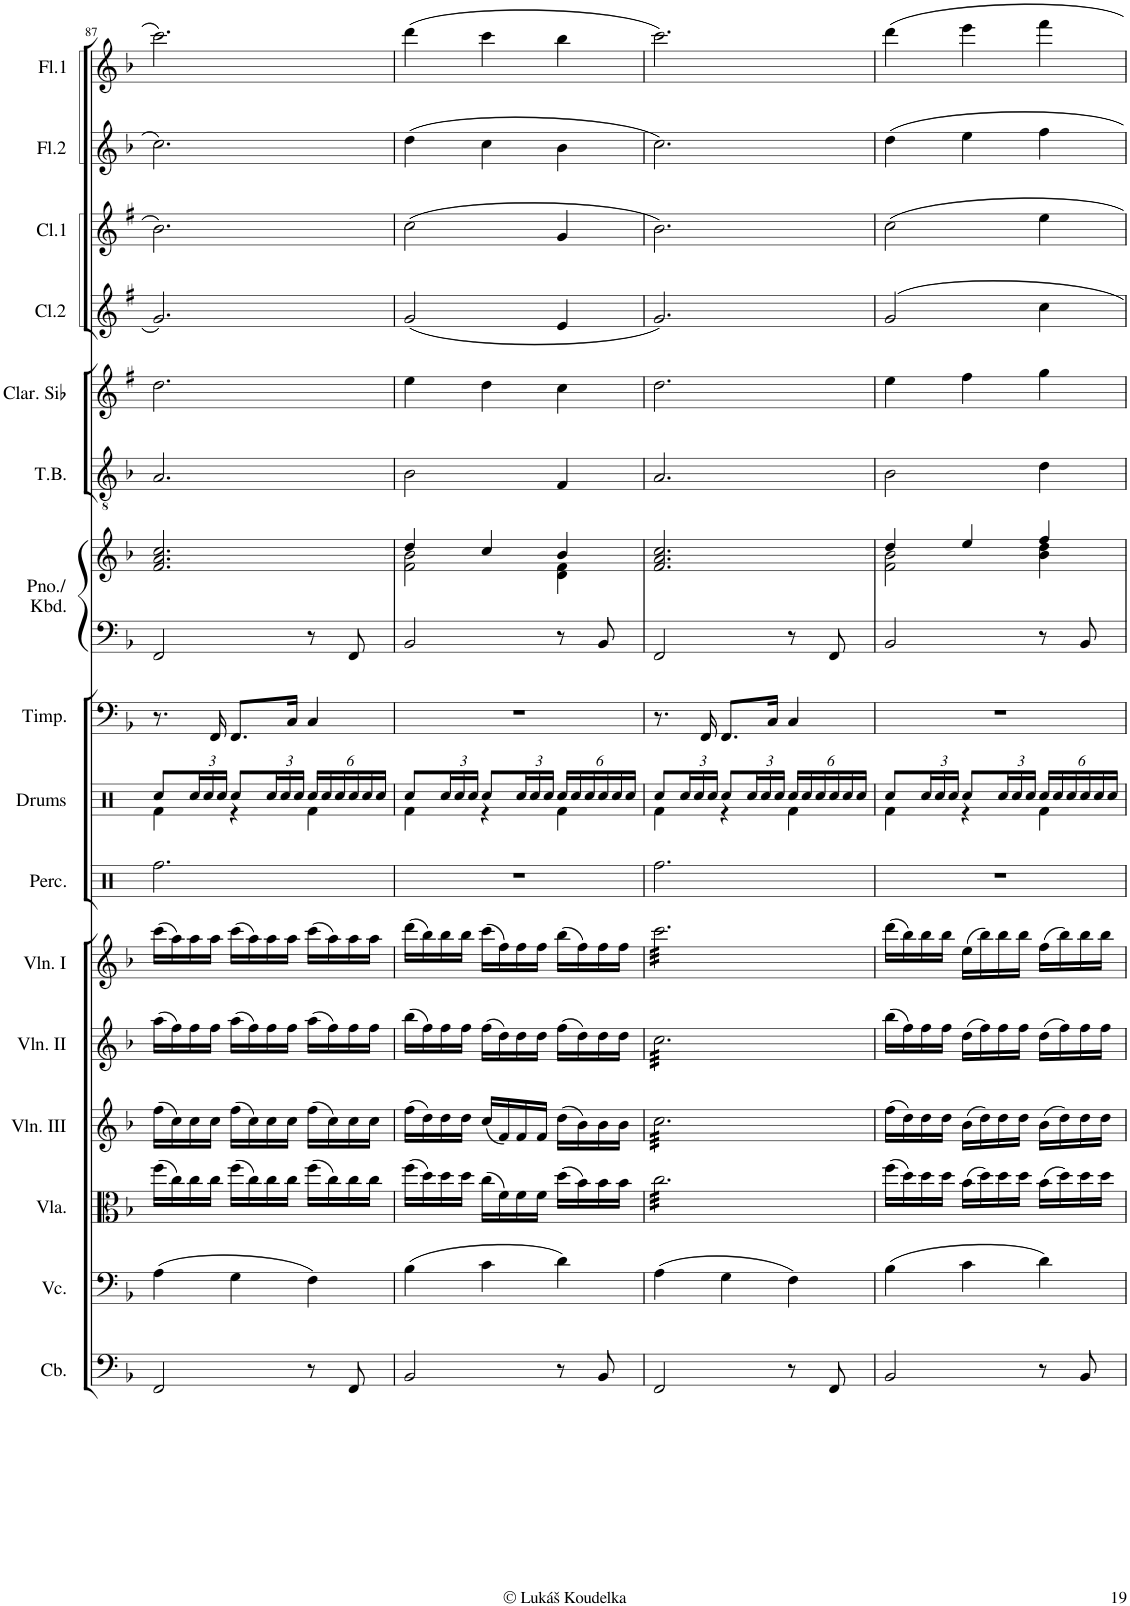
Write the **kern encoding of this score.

**kern	**kern	**kern	**kern	**kern	**kern	**kern	**kern	**kern	**kern	**kern	**kern	**kern	**kern	**kern	**kern	**kern
*part16	*part15	*part14	*part13	*part12	*part11	*part10	*part9	*part8	*part7	*part7	*part6	*part5	*part4	*part3	*part2	*part1
*staff17	*staff16	*staff15	*staff14	*staff13	*staff12	*staff11	*staff10	*staff9	*staff8	*staff7	*staff6	*staff5	*staff4	*staff3	*staff2	*staff1
*I"Contrabass (Bass Guitar)	*I"Violoncello	*I"Viola	*I"Violin III (optional - replace Viola)	*I"Violin II	*I"Violin I	*I"Percussion (Tam-Tam, Glock., Cl.Cymb)	*I"Drums	*I"Timpani	*I"Piano/ Keyboard (optional)	*	*I"Tenor Bass	*I"Clarinette en Sib	*I"2nd Clarinet in Bb	*I"1st Clarinet in Bb	*I"2nd Flute	*I"1st Flute
*I'Cb.	*I'Vc.	*I'Vla.	*I'Vln. III	*I'Vln. II	*I'Vln. I	*I'Perc.	*I'Drums	*I'Timp.	*I'Pno./ Kbd.	*	*I'T.B.	*I'Clar. Sib	*I'Cl.2	*I'Cl.1	*I'Fl.2	*I'Fl.1
!!LO:PB:g=z
*clefF4	*clefF4	*clefC3	*clefG2	*clefG2	*clefG2	*clefX	*clefX	*clefF4	*clefF4	*clefG2	*clefGv2	*clefG2	*clefG2	*clefG2	*clefG2	*clefG2
*Trd7c12	*	*	*	*	*	*	*	*	*	*	*	*Trd1c2	*Trd1c2	*Trd1c2	*	*
*k[b-]	*k[b-]	*k[b-]	*k[b-]	*k[b-]	*k[b-]	*k[]	*k[]	*k[b-]	*k[b-]	*k[b-]	*k[b-]	*k[f#]	*k[f#]	*k[f#]	*k[b-]	*k[b-]
*M3/4	*M3/4	*M3/4	*M3/4	*M3/4	*M3/4	*M3/4	*M3/4	*M3/4	*M3/4	*M3/4	*M3/4	*M3/4	*M3/4	*M3/4	*M3/4	*M3/4
=87	=87	=87	=87	=87	=87	=87	=87	=87	=87	=87	=87	=87	=87	=87	=87	=87
*	*	*	*	*	*	*	*^	*	*	*	*	*	*	*	*	*
2FF/	(4A\	(16ff\LL	(16ff\LL	(16aa\LL	(16ccc\LL	2.Rff\	8Rcc/L	4Rf\	8.r	2FF/	2.f/ 2.a/ 2.cc/	2.A/	2.dd\	2.g/	2.b\	2.cc\	2.ccc\
.	.	16cc\)	16cc\)	16ff\)	16aa\)	.	.	.	.	.	.	.	.	.	.	.	.
*	*	*	*	*	*	*	*Xbrackettup	*	*	*	*	*	*	*	*	*	*
.	.	16cc\	16cc\	16ff\	16aa\	.	24Rcc/L	.	.	.	.	.	.	.	.	.	.
.	.	.	.	.	.	.	24Rcc/	.	.	.	.	.	.	.	.	.	.
.	.	16cc\JJ	16cc\JJ	16ff\JJ	16aa\JJ	.	.	.	16FF/	.	.	.	.	.	.	.	.
.	.	.	.	.	.	.	24Rcc/JJ	.	.	.	.	.	.	.	.	.	.
.	4G\	(16ff\LL	(16ff\LL	(16aa\LL	(16ccc\LL	.	8Rcc/L	4r	8.FF/L	.	.	.	.	.	.	.	.
.	.	16cc\)	16cc\)	16ff\)	16aa\)	.	.	.	.	.	.	.	.	.	.	.	.
.	.	16cc\	16cc\	16ff\	16aa\	.	24Rcc/L	.	.	.	.	.	.	.	.	.	.
.	.	.	.	.	.	.	24Rcc/	.	.	.	.	.	.	.	.	.	.
.	.	16cc\JJ	16cc\JJ	16ff\JJ	16aa\JJ	.	.	.	16C/Jk	.	.	.	.	.	.	.	.
.	.	.	.	.	.	.	24Rcc/JJ	.	.	.	.	.	.	.	.	.	.
8r	4F\)	(16ff\LL	(16ff\LL	(16aa\LL	(16ccc\LL	.	24Rcc/LL	4Rf\	4C/	8r	.	.	.	.	.	.	.
.	.	.	.	.	.	.	24Rcc/	.	.	.	.	.	.	.	.	.	.
.	.	16cc\)	16cc\)	16ff\)	16aa\)	.	.	.	.	.	.	.	.	.	.	.	.
.	.	.	.	.	.	.	24Rcc/	.	.	.	.	.	.	.	.	.	.
8FF/	.	16cc\	16cc\	16ff\	16aa\	.	24Rcc/	.	.	8FF/	.	.	.	.	.	.	.
.	.	.	.	.	.	.	24Rcc/	.	.	.	.	.	.	.	.	.	.
.	.	16cc\JJ	16cc\JJ	16ff\JJ	16aa\JJ	.	.	.	.	.	.	.	.	.	.	.	.
.	.	.	.	.	.	.	24Rcc/JJ	.	.	.	.	.	.	.	.	.	.
=88	=88	=88	=88	=88	=88	=88	=88	=88	=88	=88	=88	=88	=88	=88	=88	=88	=88
*	*	*	*	*	*	*	*	*	*	*	*^	*	*	*	*	*	*
2BB-/	(4B-\	(16ff\LL	(16ff\LL	(16bb-\LL	(16ddd\LL	2.r	8Rcc/L	4Rf\	2.r	2BB-/	4dd/	2f\ 2b-\	2B-\	4ee\	(2g/	(2cc\	(4dd\	(4ddd\
.	.	16dd\)	16dd\)	16ff\)	16bb-\)	.	.	.	.	.	.	.	.	.	.	.	.	.
.	.	16dd\	16dd\	16ff\	16bb-\	.	24Rcc/L	.	.	.	.	.	.	.	.	.	.	.
.	.	.	.	.	.	.	24Rcc/	.	.	.	.	.	.	.	.	.	.	.
.	.	16dd\JJ	16dd\JJ	16ff\JJ	16bb-\JJ	.	.	.	.	.	.	.	.	.	.	.	.	.
.	.	.	.	.	.	.	24Rcc/JJ	.	.	.	.	.	.	.	.	.	.	.
.	4c\	(16cc\LL	(16cc/LL	(16ff\LL	(16ccc\LL	.	8Rcc/L	4r	.	.	4cc/	.	.	4dd\	.	.	4cc\	4ccc\
.	.	16f\)	16f/)	16dd\)	16ff\)	.	.	.	.	.	.	.	.	.	.	.	.	.
.	.	16f\	16f/	16dd\	16ff\	.	24Rcc/L	.	.	.	.	.	.	.	.	.	.	.
.	.	.	.	.	.	.	24Rcc/	.	.	.	.	.	.	.	.	.	.	.
.	.	16f\JJ	16f/JJ	16dd\JJ	16ff\JJ	.	.	.	.	.	.	.	.	.	.	.	.	.
.	.	.	.	.	.	.	24Rcc/JJ	.	.	.	.	.	.	.	.	.	.	.
8r	4d\)	(16dd\LL	(16dd\LL	(16ff\LL	(16bb-\LL	.	24Rcc/LL	4Rf\	.	8r	4b-/	4d\ 4f\	4F/	4cc\	4e/	4g/	4b-\	4bb-\
.	.	.	.	.	.	.	24Rcc/	.	.	.	.	.	.	.	.	.	.	.
.	.	16b-\)	16b-\)	16dd\)	16ff\)	.	.	.	.	.	.	.	.	.	.	.	.	.
.	.	.	.	.	.	.	24Rcc/	.	.	.	.	.	.	.	.	.	.	.
8BB-/	.	16b-\	16b-\	16dd\	16ff\	.	24Rcc/	.	.	8BB-/	.	.	.	.	.	.	.	.
.	.	.	.	.	.	.	24Rcc/	.	.	.	.	.	.	.	.	.	.	.
.	.	16b-\JJ	16b-\JJ	16dd\JJ	16ff\JJ	.	.	.	.	.	.	.	.	.	.	.	.	.
.	.	.	.	.	.	.	24Rcc/JJ	.	.	.	.	.	.	.	.	.	.	.
*	*	*	*	*	*	*	*	*	*	*	*v	*v	*	*	*	*	*	*
=89	=89	=89	=89	=89	=89	=89	=89	=89	=89	=89	=89	=89	=89	=89	=89	=89	=89
*	*	*tremolo	*	*	*	*	*	*	*	*	*	*	*	*	*	*	*
*	*	*	*tremolo	*	*	*	*	*	*	*	*	*	*	*	*	*	*
*	*	*	*	*tremolo	*	*	*	*	*	*	*	*	*	*	*	*	*
*	*	*	*	*	*tremolo	*	*	*	*	*	*	*	*	*	*	*	*
2FF/	(4A\	32cc\LLL	32cc\LLL	32cc\LLL	32ccc\LLL	2.Rff\	8Rcc/L	4Rf\	8.r	2FF/	2.f/ 2.a/ 2.cc/	2.A/	2.dd\	2.g/)	2.b\)	2.cc\)	2.ccc\)
.	.	32cc\	32cc\	32cc\	32ccc\	.	.	.	.	.	.	.	.	.	.	.	.
.	.	32cc\	32cc\	32cc\	32ccc\	.	.	.	.	.	.	.	.	.	.	.	.
.	.	32cc\	32cc\	32cc\	32ccc\	.	.	.	.	.	.	.	.	.	.	.	.
.	.	32cc\	32cc\	32cc\	32ccc\	.	24Rcc/L	.	.	.	.	.	.	.	.	.	.
.	.	32cc\	32cc\	32cc\	32ccc\	.	.	.	.	.	.	.	.	.	.	.	.
.	.	.	.	.	.	.	24Rcc/	.	.	.	.	.	.	.	.	.	.
.	.	32cc\	32cc\	32cc\	32ccc\	.	.	.	16FF/	.	.	.	.	.	.	.	.
.	.	.	.	.	.	.	24Rcc/JJ	.	.	.	.	.	.	.	.	.	.
.	.	32cc\	32cc\	32cc\	32ccc\	.	.	.	.	.	.	.	.	.	.	.	.
.	4G\	32cc\	32cc\	32cc\	32ccc\	.	8Rcc/L	4r	8.FF/L	.	.	.	.	.	.	.	.
.	.	32cc\	32cc\	32cc\	32ccc\	.	.	.	.	.	.	.	.	.	.	.	.
.	.	32cc\	32cc\	32cc\	32ccc\	.	.	.	.	.	.	.	.	.	.	.	.
.	.	32cc\	32cc\	32cc\	32ccc\	.	.	.	.	.	.	.	.	.	.	.	.
.	.	32cc\	32cc\	32cc\	32ccc\	.	24Rcc/L	.	.	.	.	.	.	.	.	.	.
.	.	32cc\	32cc\	32cc\	32ccc\	.	.	.	.	.	.	.	.	.	.	.	.
.	.	.	.	.	.	.	24Rcc/	.	.	.	.	.	.	.	.	.	.
.	.	32cc\	32cc\	32cc\	32ccc\	.	.	.	16C/Jk	.	.	.	.	.	.	.	.
.	.	.	.	.	.	.	24Rcc/JJ	.	.	.	.	.	.	.	.	.	.
.	.	32cc\	32cc\	32cc\	32ccc\	.	.	.	.	.	.	.	.	.	.	.	.
8r	4F\)	32cc\	32cc\	32cc\	32ccc\	.	24Rcc/LL	4Rf\	4C/	8r	.	.	.	.	.	.	.
.	.	32cc\	32cc\	32cc\	32ccc\	.	.	.	.	.	.	.	.	.	.	.	.
.	.	.	.	.	.	.	24Rcc/	.	.	.	.	.	.	.	.	.	.
.	.	32cc\	32cc\	32cc\	32ccc\	.	.	.	.	.	.	.	.	.	.	.	.
.	.	.	.	.	.	.	24Rcc/	.	.	.	.	.	.	.	.	.	.
.	.	32cc\	32cc\	32cc\	32ccc\	.	.	.	.	.	.	.	.	.	.	.	.
8FF/	.	32cc\	32cc\	32cc\	32ccc\	.	24Rcc/	.	.	8FF/	.	.	.	.	.	.	.
.	.	32cc\	32cc\	32cc\	32ccc\	.	.	.	.	.	.	.	.	.	.	.	.
.	.	.	.	.	.	.	24Rcc/	.	.	.	.	.	.	.	.	.	.
.	.	32cc\	32cc\	32cc\	32ccc\	.	.	.	.	.	.	.	.	.	.	.	.
.	.	.	.	.	.	.	24Rcc/JJ	.	.	.	.	.	.	.	.	.	.
.	.	32cc\JJJ	32cc\JJJ	32cc\JJJ	32ccc\JJJ	.	.	.	.	.	.	.	.	.	.	.	.
*	*	*	*	*	*Xtremolo	*	*	*	*	*	*	*	*	*	*	*	*
*	*	*	*	*Xtremolo	*	*	*	*	*	*	*	*	*	*	*	*	*
*	*	*	*Xtremolo	*	*	*	*	*	*	*	*	*	*	*	*	*	*
*	*	*Xtremolo	*	*	*	*	*	*	*	*	*	*	*	*	*	*	*
=90	=90	=90	=90	=90	=90	=90	=90	=90	=90	=90	=90	=90	=90	=90	=90	=90	=90
*	*	*	*	*	*	*	*	*	*	*	*^	*	*	*	*	*	*
2BB-/	(4B-\	(16ff\LL	(16ff\LL	(16bb-\LL	(16ddd\LL	2.r	8Rcc/L	4Rf\	2.r	2BB-/	4dd/	2f\ 2b-\	2B-\	4ee\	2g/	2cc\	4dd\	4ddd\
.	.	16dd\)	16dd\)	16ff\)	16bb-\)	.	.	.	.	.	.	.	.	.	.	.	.	.
.	.	16dd\	16dd\	16ff\	16bb-\	.	24Rcc/L	.	.	.	.	.	.	.	.	.	.	.
.	.	.	.	.	.	.	24Rcc/	.	.	.	.	.	.	.	.	.	.	.
.	.	16dd\JJ	16dd\JJ	16ff\JJ	16bb-\JJ	.	.	.	.	.	.	.	.	.	.	.	.	.
.	.	.	.	.	.	.	24Rcc/JJ	.	.	.	.	.	.	.	.	.	.	.
.	4c\	(16b-\LL	(16b-\LL	(16dd\LL	(16ee\LL	.	8Rcc/L	4r	.	.	4ee/	.	.	4ff#\	.	.	4ee\	4eee\
.	.	16dd\)	16dd\)	16ff\)	16bb-\)	.	.	.	.	.	.	.	.	.	.	.	.	.
.	.	16dd\	16dd\	16ff\	16bb-\	.	24Rcc/L	.	.	.	.	.	.	.	.	.	.	.
.	.	.	.	.	.	.	24Rcc/	.	.	.	.	.	.	.	.	.	.	.
.	.	16dd\JJ	16dd\JJ	16ff\JJ	16bb-\JJ	.	.	.	.	.	.	.	.	.	.	.	.	.
.	.	.	.	.	.	.	24Rcc/JJ	.	.	.	.	.	.	.	.	.	.	.
8r	4d\)	(16b-\LL	(16b-\LL	(16dd\LL	(16ff\LL	.	24Rcc/LL	4Rf\	.	8r	4ff/	4b-\ 4dd\	4d\	4gg\	4cc\	4ee\	4ff\	4fff\
.	.	.	.	.	.	.	24Rcc/	.	.	.	.	.	.	.	.	.	.	.
.	.	16dd\)	16dd\)	16ff\)	16bb-\)	.	.	.	.	.	.	.	.	.	.	.	.	.
.	.	.	.	.	.	.	24Rcc/	.	.	.	.	.	.	.	.	.	.	.
8BB-/	.	16dd\	16dd\	16ff\	16bb-\	.	24Rcc/	.	.	8BB-/	.	.	.	.	.	.	.	.
.	.	.	.	.	.	.	24Rcc/	.	.	.	.	.	.	.	.	.	.	.
.	.	16dd\JJ	16dd\JJ	16ff\JJ	16bb-\JJ	.	.	.	.	.	.	.	.	.	.	.	.	.
.	.	.	.	.	.	.	24Rcc/JJ	.	.	.	.	.	.	.	.	.	.	.
*	*	*	*	*	*	*	*v	*v	*	*	*v	*v	*	*	*	*	*	*
=	=	=	=	=	=	=	=	=	=	=	=	=	=	=	=	=
*-	*-	*-	*-	*-	*-	*-	*-	*-	*-	*-	*-	*-	*-	*-	*-	*-
